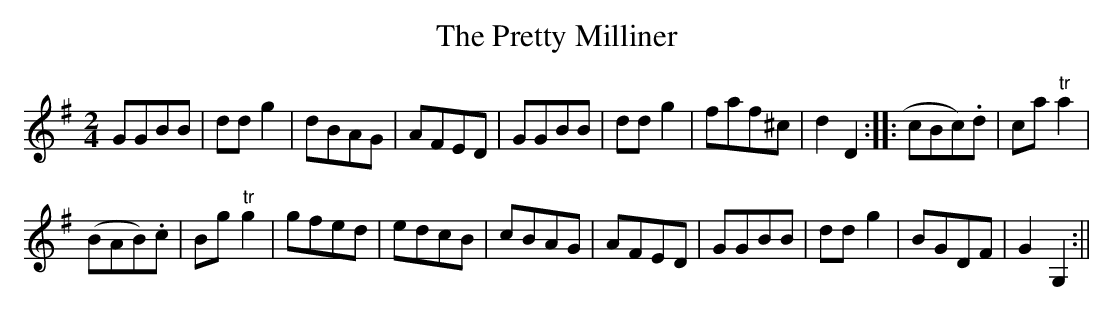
X:1
T:Pretty Milliner, The
M:2/4
L:1/8
K:G
GGBB|dd g2|dBAG|AFED|GGBB|dd g2|faf^c|d2 D2::cBc).d|ca "tr"a2|
(BAB).c|Bg "tr"g2|gfed|edcB|cBAG|AFED|GGBB|dd g2|BGDF|G2 G,2:||
